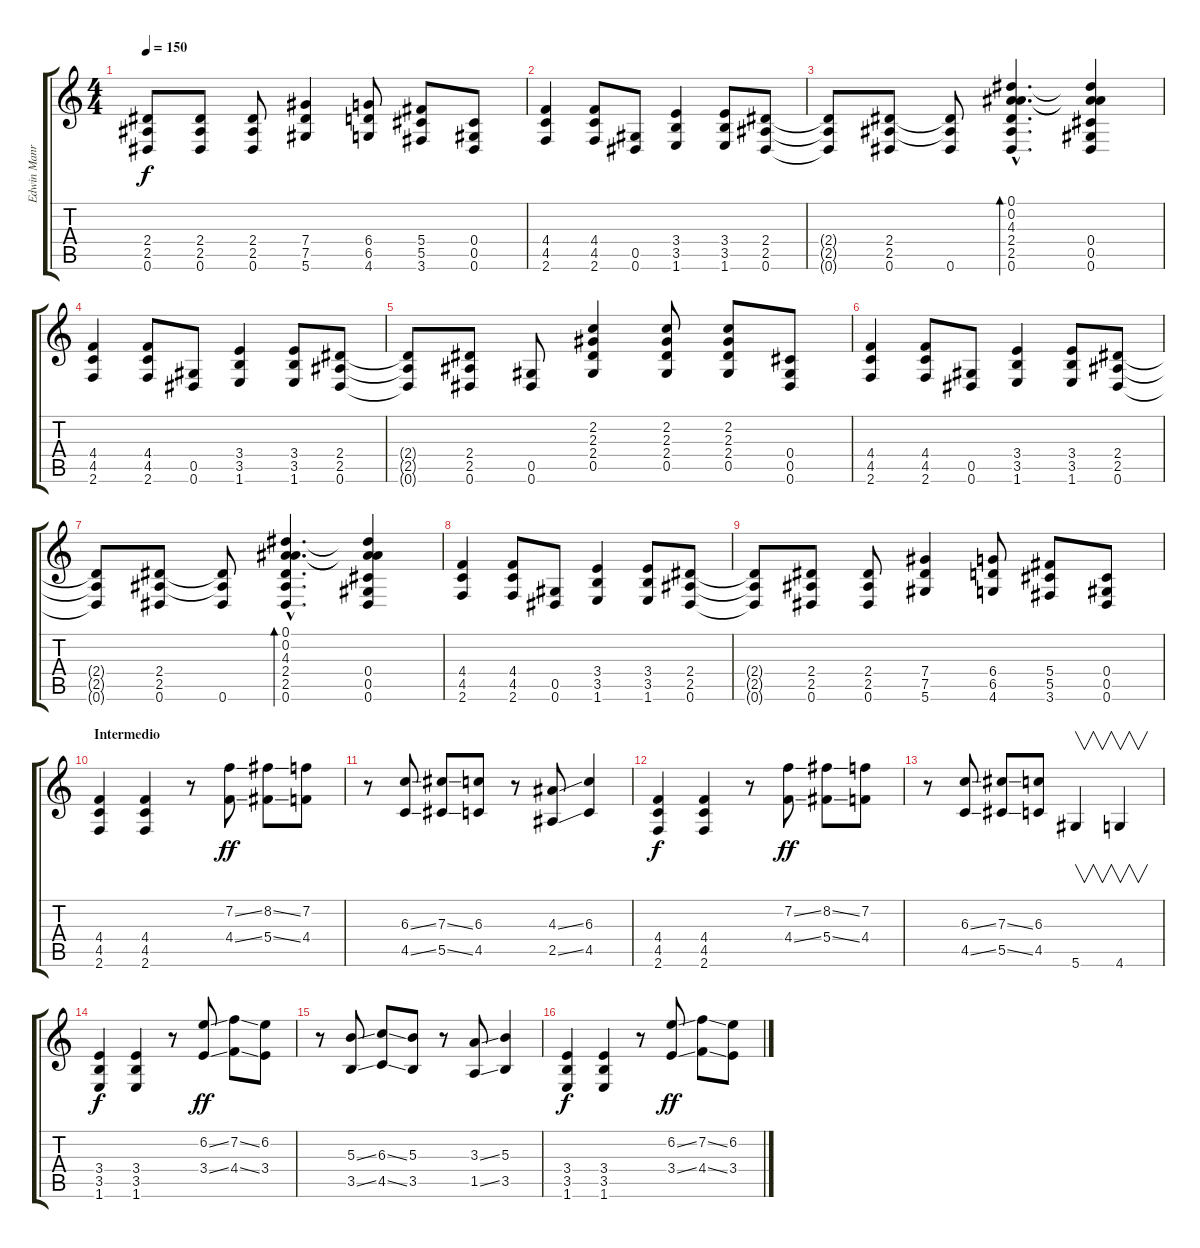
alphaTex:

\track ("Edwin Manrique" "Edwin Manr") {instrument distortionguitar}
\staff {score tabs}
\tuning (Eb4 Bb3 Gb3 Db3 Ab2 Eb2) {hide}
\ts (4 4)
\tempo 150
\clef g2
\ks c
(2.4{t} 2.5{t} 0.6{t}).8{dy f} (2.4 2.5 0.6).8 (2.4 2.5 0.6).8 (7.4 7.5 5.6).4 (6.4 6.5 4.6).8 (5.4 5.5 3.6).8 (0.4 0.5 0.6).8 |
(4.4 4.5 2.6).4 (4.4 4.5 2.6).8 (0.5 0.6).8 (3.4 3.5 1.6).4 (3.4 3.5 1.6).8 (2.4 2.5 0.6).8 |
(2.4{t} 2.5{t} 0.6{t}).8 (2.4 2.5 0.6).8 (2.4{t} 2.5{t} 0.6).8 (0.1{hac} 0.2{hac} 4.3{hac} 2.4{hac} 2.5{hac} 0.6{hac}).4{d bd 60} (0.1{t} 0.2{t} 4.3{t} 0.4 0.5 0.6).4 |
(4.4 4.5 2.6).4 (4.4 4.5 2.6).8 (0.5 0.6).8 (3.4 3.5 1.6).4 (3.4 3.5 1.6).8 (2.4 2.5 0.6).8 |
(2.4{t} 2.5{t} 0.6{t}).8 (2.4 2.5 0.6).8 (0.5 0.6).8 (2.2 2.3 2.4 0.5).4 (2.2 2.3 2.4 0.5).8 (2.2 2.3 2.4 0.5).8 (0.4 0.5 0.6).8 |
(4.4 4.5 2.6).4 (4.4 4.5 2.6).8 (0.5 0.6).8 (3.4 3.5 1.6).4 (3.4 3.5 1.6).8 (2.4 2.5 0.6).8 |
(2.4{t} 2.5{t} 0.6{t}).8 (2.4 2.5 0.6).8 (2.4{t} 2.5{t} 0.6).8 (0.1{hac} 0.2{hac} 4.3{hac} 2.4{hac} 2.5{hac} 0.6{hac}).4{d bd 60} (0.1{t} 0.2{t} 4.3{t} 0.4 0.5 0.6).4 |
(4.4 4.5 2.6).4 (4.4 4.5 2.6).8 (0.5 0.6).8 (3.4 3.5 1.6).4 (3.4 3.5 1.6).8 (2.4 2.5 0.6).8 |
(2.4{t} 2.5{t} 0.6{t}).8 (2.4 2.5 0.6).8 (2.4 2.5 0.6).8 (7.4 7.5 5.6).4 (6.4 6.5 4.6).8 (5.4 5.5 3.6).8 (0.4 0.5 0.6).8 |
\section ("" "Intermedio")
(4.4 4.5 2.6).4 (4.4 4.5 2.6).4 r.8 (7.2{ss} 4.4{ss}).8{dy ff} (8.2{ss} 5.4{ss}).8 (7.2 4.4).8 |
r.8 (6.3{ss} 4.5{ss}).8 (7.3{ss} 5.5{ss}).8 (6.3 4.5).8 r.8 (4.3{ss} 2.5{ss}).8 (6.3 4.5).4 |
(4.4 4.5 2.6).4{dy f} (4.4 4.5 2.6).4 r.8 (7.2{ss} 4.4{ss}).8{dy ff} (8.2{ss} 5.4{ss}).8 (7.2 4.4).8 |
r.8 (6.3{ss} 4.5{ss}).8 (7.3{ss} 5.5{ss}).8 (6.3 4.5).8 5.6.4{v} 4.6.4{v} |
(3.4 3.5 1.6).4{dy f} (3.4 3.5 1.6).4 r.8 (6.2{ss} 3.4{ss}).8{dy ff} (7.2{ss} 4.4{ss}).8 (6.2 3.4).8 |
r.8 (5.3{ss} 3.5{ss}).8 (6.3{ss} 4.5{ss}).8 (5.3 3.5).8 r.8 (3.3{ss} 1.5{ss}).8 (5.3 3.5).4 |
(3.4 3.5 1.6).4{dy f} (3.4 3.5 1.6).4 r.8 (6.2{ss} 3.4{ss}).8{dy ff} (7.2{ss} 4.4{ss}).8 (6.2 3.4).8
